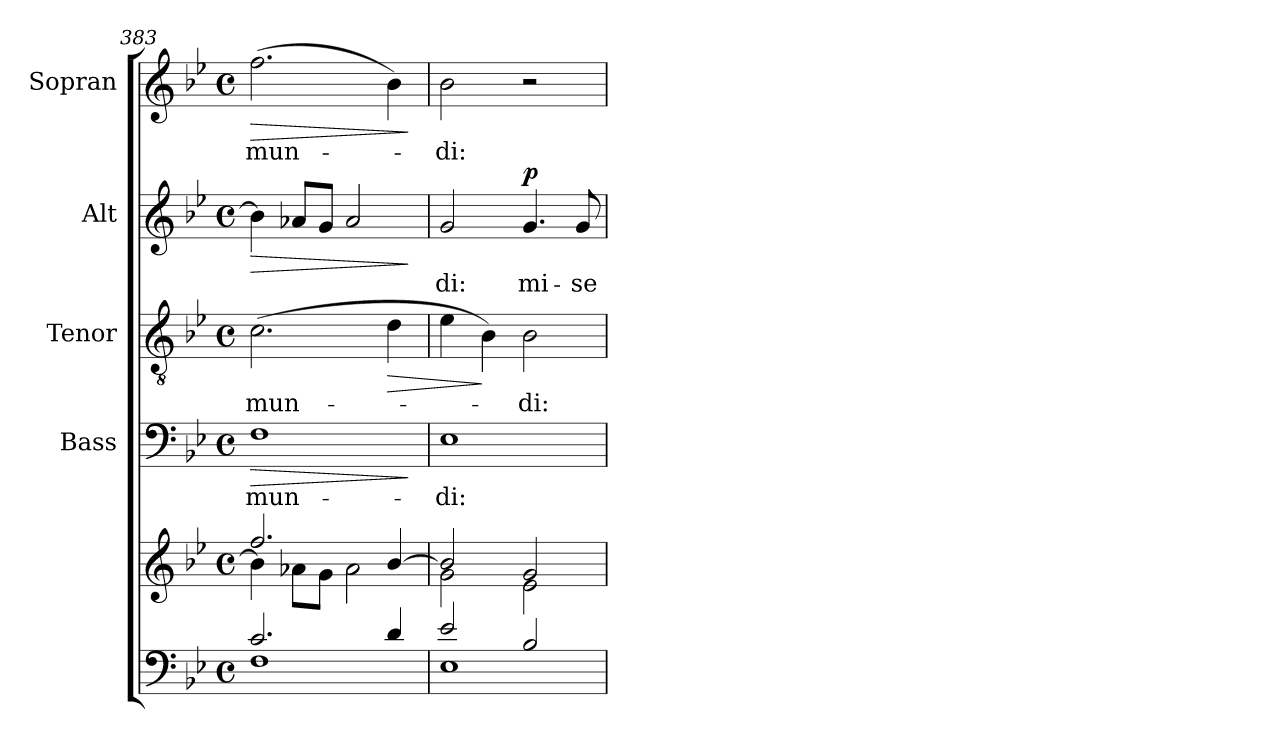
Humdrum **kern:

**kern	**kern	**kern	**text	**dynam	**kern	**text	**dynam	**kern	**text	**dynam	**kern	**text	**dynam
*part5	*part5	*part4	*part4	*part4	*part3	*part3	*part3	*part2	*part2	*part2	*part1	*part1	*part1
*staff6	*staff5	*staff4	*staff4	*staff4	*staff3	*staff3	*staff3	*staff2	*staff2	*staff2	*staff1	*staff1	*staff1
*	*	*I"Bass	*	*	*I"Tenor	*	*	*I"Alt	*	*	*I"Sopran	*	*
*	*	*I'B.	*	*	*I'T.	*	*	*I'A.	*	*	*I'S.	*	*
*clefF4	*clefG2	*clefF4	*	*	*clefGv2	*	*	*clefG2	*	*	*clefG2	*	*
*k[b-e-]	*k[b-e-]	*k[b-e-]	*	*	*k[b-e-]	*	*	*k[b-e-]	*	*	*k[b-e-]	*	*
*B-:	*B-:	*B-:	*	*	*B-:	*	*	*B-:	*	*	*B-:	*	*
*M4/4	*M4/4	*M4/4	*	*	*M4/4	*	*	*M4/4	*	*	*M4/4	*	*
*met(c)	*met(c)	*met(c)	*	*	*met(c)	*	*	*met(c)	*	*	*met(c)	*	*
=383	=383	=383	=383	=383	=383	=383	=383	=383	=383	=383	=383	=383	=383
*^	*^	*	*	*	*	*	*	*	*	*	*	*	*
!	!	!	!	!	!LO:LY:b	!LO:HP:b	!	!LO:LY:b	!	!	!	!LO:HP:b	!	!LO:LY:b	!LO:HP:b
2.c/	1F	2.ff/	4b-\]	1F	mun-	>	(>2.c\	mun-	.	4b-\]	.	>	(>2.ff\	mun-	>
.	.	.	8a-X\L	.	.	.	.	.	.	8a-X/L	.	.	.	.	.
.	.	.	8g\J	.	.	.	.	.	.	8g/J	.	.	.	.	.
.	.	.	2a-\	.	.	.	.	.	.	2a-/	.	.	.	.	.
!	!	!	!	!	!	!	!	!	!LO:HP:b	!	!	!	!	!	!
4d/	.	[>4b-/	.	.	.	.	4d\	.	>	.	.	.	4b-\)	.	.
*v	*v	*	*	*	*	*	*	*	*	*	*	*	*	*	*
*	*v	*v	*	*	*	*	*	*	*	*	*	*	*	*
.	.	.	.	]	.	.	.	.	.	]	.	.	]
=384	=384	=384	=384	=384	=384	=384	=384	=384	=384	=384	=384	=384	=384
*^	*^	*	*	*	*	*	*	*	*	*	*	*	*
!	!	!	!	!	!LO:LY:b	!	!	!	!	!	!LO:LY:b	!	!	!LO:LY:b	!
2e-/	1E-	2b-/]	2g\	1E-	-di:	.	4e-\	.	.	2g/	-di:	.	2b-\	-di:	.
.	.	.	.	.	.	.	4B-\)	.	]	.	.	.	.	.	.
!	!	!	!	!	!	!	!	!LO:LY:b	!	!	!LO:LY:b	!LO:DY:a	!	!	!
2B-/	.	2g/	2e-\	.	.	.	2B-\	-di:	.	4.g/	mi-	p	2r	.	.
!	!	!	!	!	!	!	!	!	!	!	!LO:LY:b	!	!	!	!
.	.	.	.	.	.	.	.	.	.	8g/	-se-	.	.	.	.
*v	*v	*	*	*	*	*	*	*	*	*	*	*	*	*	*
*	*v	*v	*	*	*	*	*	*	*	*	*	*	*	*
=	=	=	=	=	=	=	=	=	=	=	=	=	=
*-	*-	*-	*-	*-	*-	*-	*-	*-	*-	*-	*-	*-	*-
